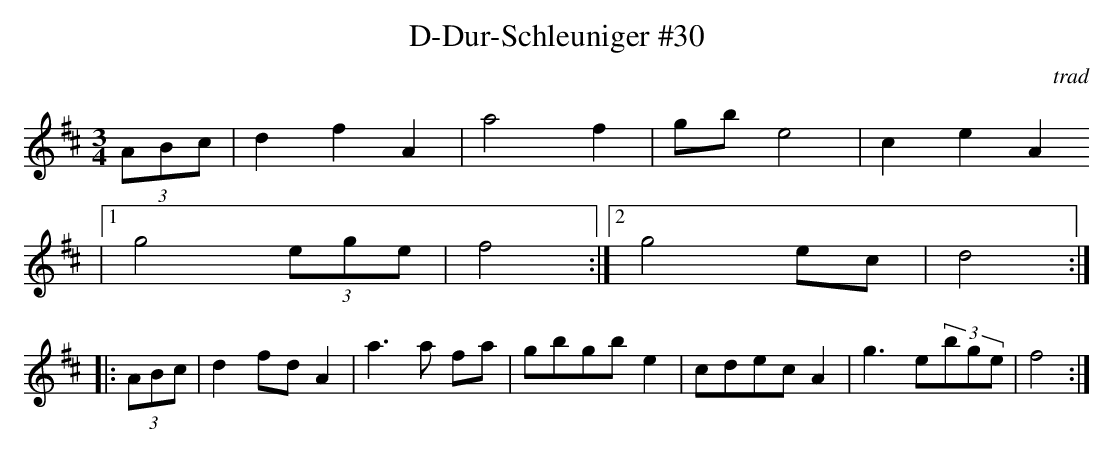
X:1
T:D-Dur-Schleuniger #30
M:3/4
L:1/8
C:trad
K:D
(3ABc|d2 f2 A2 |a4  f2 |gbe4  |c2 e2 A2
|1g4  (3ege|f4  :|2g4  ec|d4  :|
|:(3ABc|d2 fdA2 |a3  a fa|gbgbe2 |cdecA2 |g3  e(3bge|f4  :|
